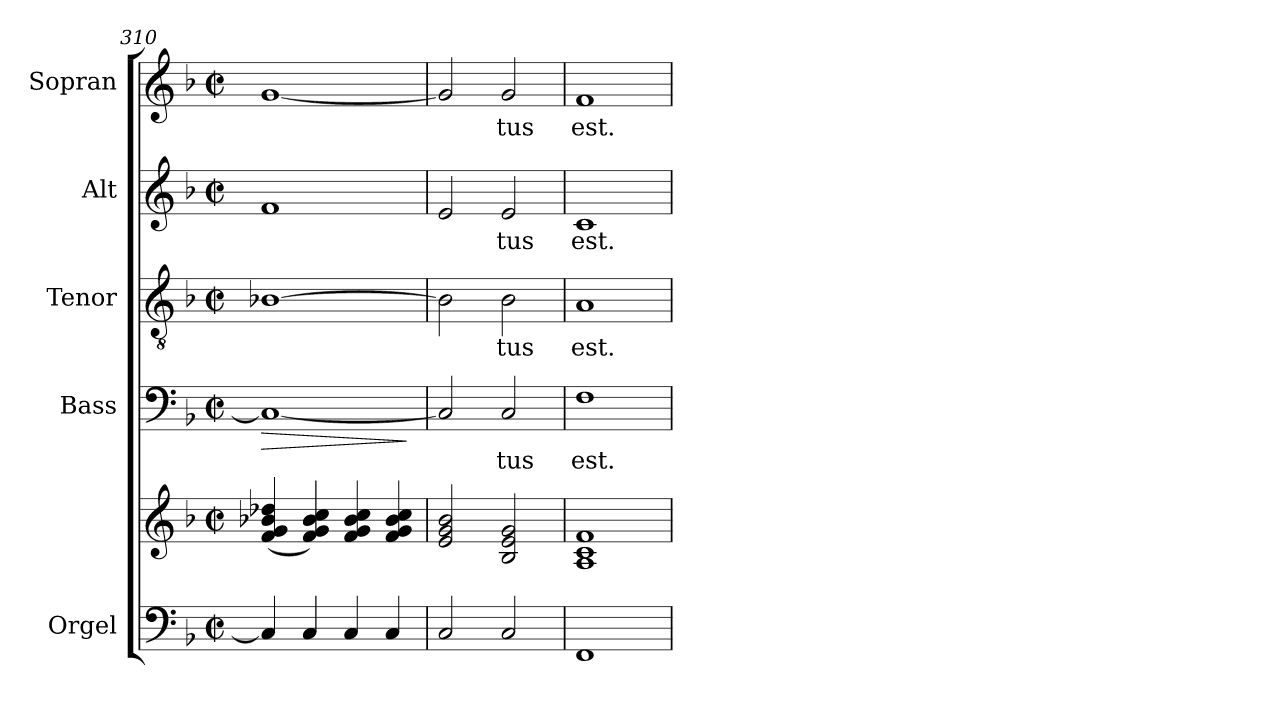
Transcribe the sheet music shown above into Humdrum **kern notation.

**kern	**kern	**kern	**text	**dynam	**kern	**text	**kern	**text	**kern	**text
*part5	*part5	*part4	*part4	*part4	*part3	*part3	*part2	*part2	*part1	*part1
*staff6	*staff5	*staff4	*staff4	*staff4	*staff3	*staff3	*staff2	*staff2	*staff1	*staff1
*I"Orgel	*	*I"Bass	*	*	*I"Tenor	*	*I"Alt	*	*I"Sopran	*
*I'Org.	*	*I'B.	*	*	*I'T.	*	*I'A.	*	*I'S.	*
*clefF4	*clefG2	*clefF4	*	*	*clefGv2	*	*clefG2	*	*clefG2	*
*k[b-]	*k[b-]	*k[b-]	*	*	*k[b-]	*	*k[b-]	*	*k[b-]	*
*F:	*F:	*F:	*	*	*F:	*	*F:	*	*F:	*
*M2/2	*M2/2	*M2/2	*	*	*M2/2	*	*M2/2	*	*M2/2	*
*met(c|)	*met(c|)	*met(c|)	*	*	*met(c|)	*	*met(c|)	*	*met(c|)	*
=310	=310	=310	=310	=310	=310	=310	=310	=310	=310	=310
!	!	!	!	!LO:HP:b	!	!	!	!	!	!
4C/]	(4f/ 4g/ 4b-X/ 4dd-X/	1C_	.	>	[1B-X	.	1f	.	[1g	.
4C/	4f/ 4g/ 4b-/ 4cc/)	.	.	.	.	.	.	.	.	.
4C/	4f/ 4g/ 4b-/ 4cc/	.	.	.	.	.	.	.	.	.
4C/	4f/ 4g/ 4b-/ 4cc/	.	.	.	.	.	.	.	.	.
.	.	.	.	]	.	.	.	.	.	.
=311	=311	=311	=311	=311	=311	=311	=311	=311	=311	=311
2C/	2e/ 2g/ 2b-/	2C/]	.	.	2B-\]	.	2e/	.	2g/]	.
!	!	!	!LO:LY:b	!	!	!LO:LY:b	!	!LO:LY:b	!	!LO:LY:b
2C/	2B-/ 2e/ 2g/	2C/	-tus	.	2B-\	-tus	2e/	-tus	2g/	-tus
=312	=312	=312	=312	=312	=312	=312	=312	=312	=312	=312
!	!	!	!LO:LY:b	!	!	!LO:LY:b	!	!LO:LY:b	!	!LO:LY:b
1FF	1A 1c 1f	1F	est.	.	1A	est.	1c	est.	1f	est.
=	=	=	=	=	=	=	=	=	=	=
*-	*-	*-	*-	*-	*-	*-	*-	*-	*-	*-
